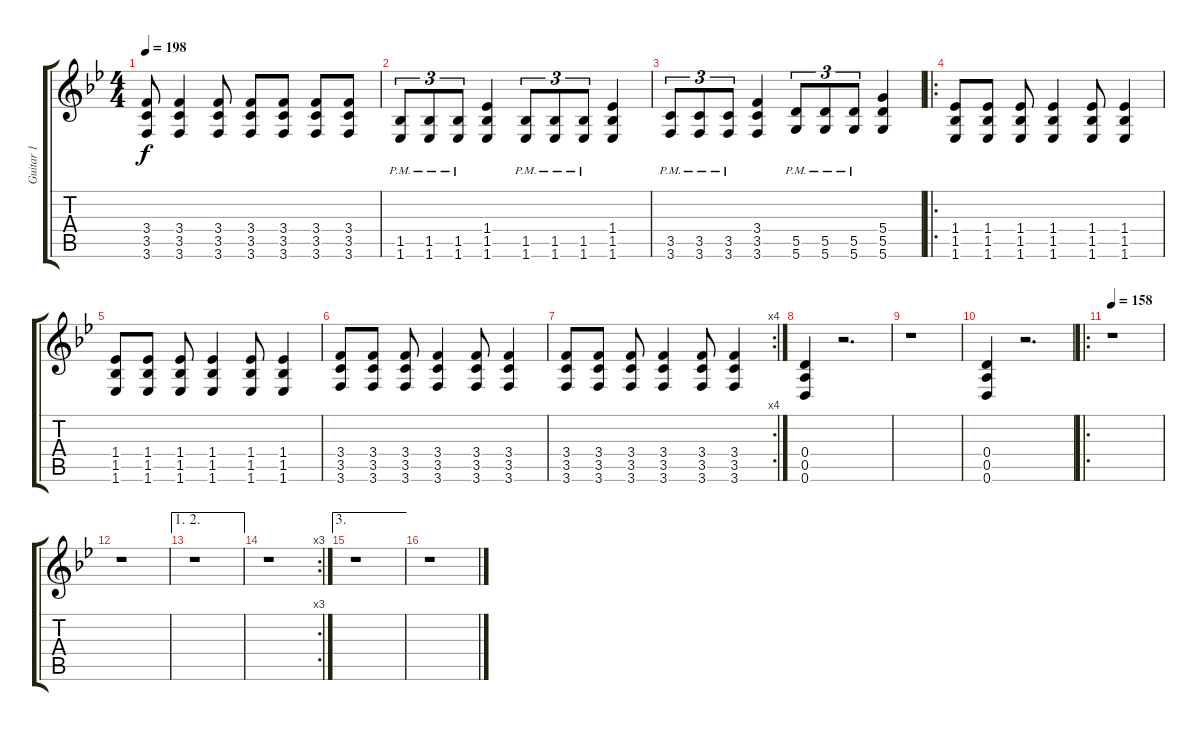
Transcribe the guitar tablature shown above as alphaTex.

\track ("Guitar 1" "Guitar 1") {instrument overdrivenguitar}
\staff {score tabs}
\tuning (E4 B3 G3 D3 A2 D2) {hide}
\ts (4 4)
\tempo 198
\clef g2
\ks bb
(3.4 3.5 3.6).8{dy f} (3.4 3.5 3.6).4 (3.4 3.5 3.6).8 (3.4 3.5 3.6).8 (3.4 3.5 3.6).8 (3.4 3.5 3.6).8 (3.4 3.5 3.6).8 |
(1.5{pm} 1.6{pm}).8{tu (3 2)} (1.5{pm} 1.6{pm}).8{tu (3 2)} (1.5{pm} 1.6{pm}).8{tu (3 2)} (1.4 1.5 1.6).4 (1.5{pm} 1.6{pm}).8{tu (3 2)} (1.5{pm} 1.6{pm}).8{tu (3 2)} (1.5{pm} 1.6{pm}).8{tu (3 2)} (1.4 1.5 1.6).4 |
(3.5{pm} 3.6{pm}).8{tu (3 2)} (3.5{pm} 3.6{pm}).8{tu (3 2)} (3.5{pm} 3.6{pm}).8{tu (3 2)} (3.4 3.5 3.6).4 (5.5{pm} 5.6{pm}).8{tu (3 2)} (5.5{pm} 5.6{pm}).8{tu (3 2)} (5.5{pm} 5.6{pm}).8{tu (3 2)} (5.4 5.5 5.6).4 |
\ro
(1.4 1.5 1.6).8 (1.4 1.5 1.6).8 (1.4 1.5 1.6).8 (1.4 1.5 1.6).4 (1.4 1.5 1.6).8 (1.4 1.5 1.6).4 |
(1.4 1.5 1.6).8 (1.4 1.5 1.6).8 (1.4 1.5 1.6).8 (1.4 1.5 1.6).4 (1.4 1.5 1.6).8 (1.4 1.5 1.6).4 |
(3.4 3.5 3.6).8 (3.4 3.5 3.6).8 (3.4 3.5 3.6).8 (3.4 3.5 3.6).4 (3.4 3.5 3.6).8 (3.4 3.5 3.6).4 |
\rc 4
(3.4 3.5 3.6).8 (3.4 3.5 3.6).8 (3.4 3.5 3.6).8 (3.4 3.5 3.6).4 (3.4 3.5 3.6).8 (3.4 3.5 3.6).4 |
(0.4 0.5 0.6).4 r.2{d} |
r.1 |
(0.4 0.5 0.6).4 r.2{d} |
\ro
\tempo 158
r.1 |
r.1 |
\ae (1 2)
r.1 |
\rc 3
r.1 |
\ae 3
r.1 |
r.1
